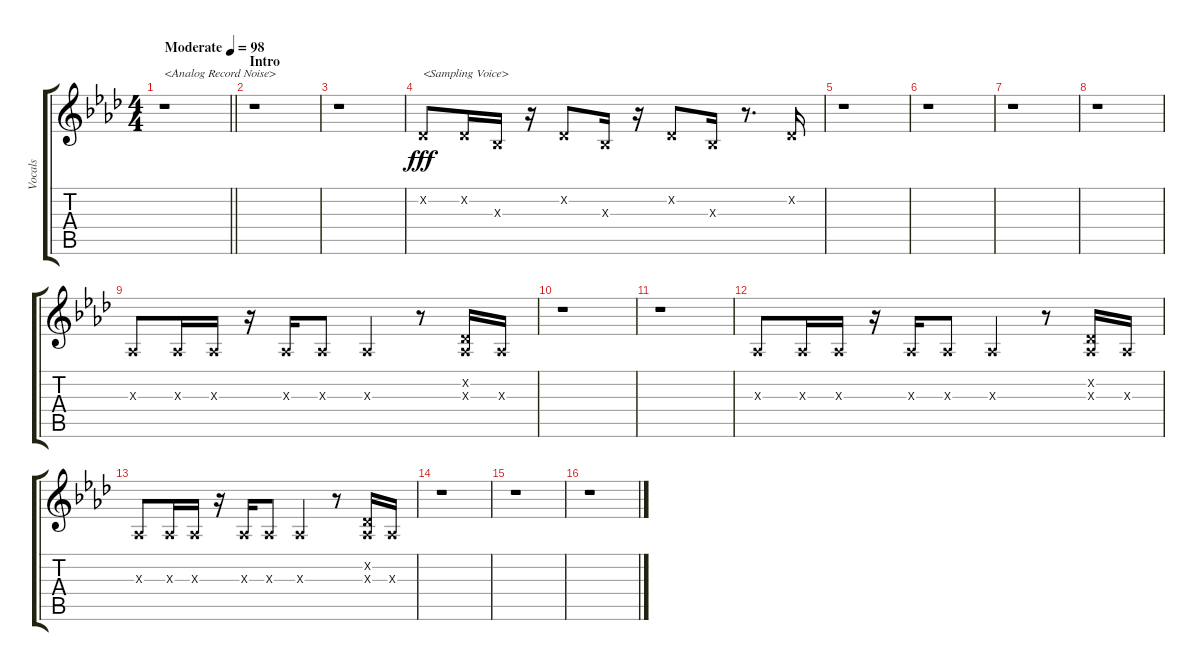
\track ("Vocals" "Vocals") {instrument voiceoohs}
\staff {score tabs}
\tuning (E4 B3 G3 D3 A2 E2) {hide}
\ts (4 4)
\tempo (98 "Moderate")
\clef g2
\barLineRight lightlight
\ks ab
r.1{txt "<Analog Record Noise>" dy fff instrument voiceoohs} |
\section ("" "Intro")
r.1 |
r.1 |
2.2{x}.8{txt "<Sampling Voice>"} 2.2{x}.16 3.3{x}.16 r.16 2.2{x}.8 3.3{x}.16 r.16 2.2{x}.8 3.3{x}.16 r.8{d} 2.2{x}.16 |
r.1 |
r.1 |
r.1 |
r.1 |
1.3{x}.8 1.3{x}.16 1.3{x}.16 r.16 1.3{x}.16 1.3{x}.8 1.3{x}.4 r.8 (2.2{x} 1.3{x}).16 1.3{x}.16 |
r.1 |
r.1 |
1.3{x}.8 1.3{x}.16 1.3{x}.16 r.16 1.3{x}.16 1.3{x}.8 1.3{x}.4 r.8 (2.2{x} 1.3{x}).16 1.3{x}.16 |
1.3{x}.8 1.3{x}.16 1.3{x}.16 r.16 1.3{x}.16 1.3{x}.8 1.3{x}.4 r.8 (2.2{x} 1.3{x}).16 1.3{x}.16 |
r.1 |
r.1 |
r.1
